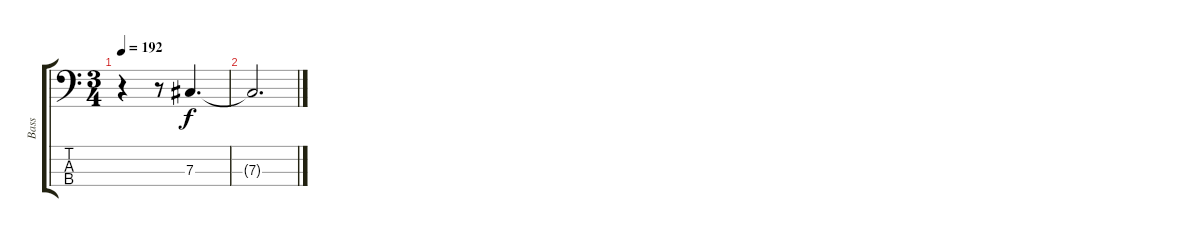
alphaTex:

\track ("Bass" "Bass") {instrument electricbasspick}
\staff {score tabs}
\tuning (E2 B1 Gb1 Db1) {hide}
\ts (3 4)
\tempo 192
\clef f4
\ks c
r.4{dy f} r.8 7.3.4{d} |
7.3{t}.2{d}
